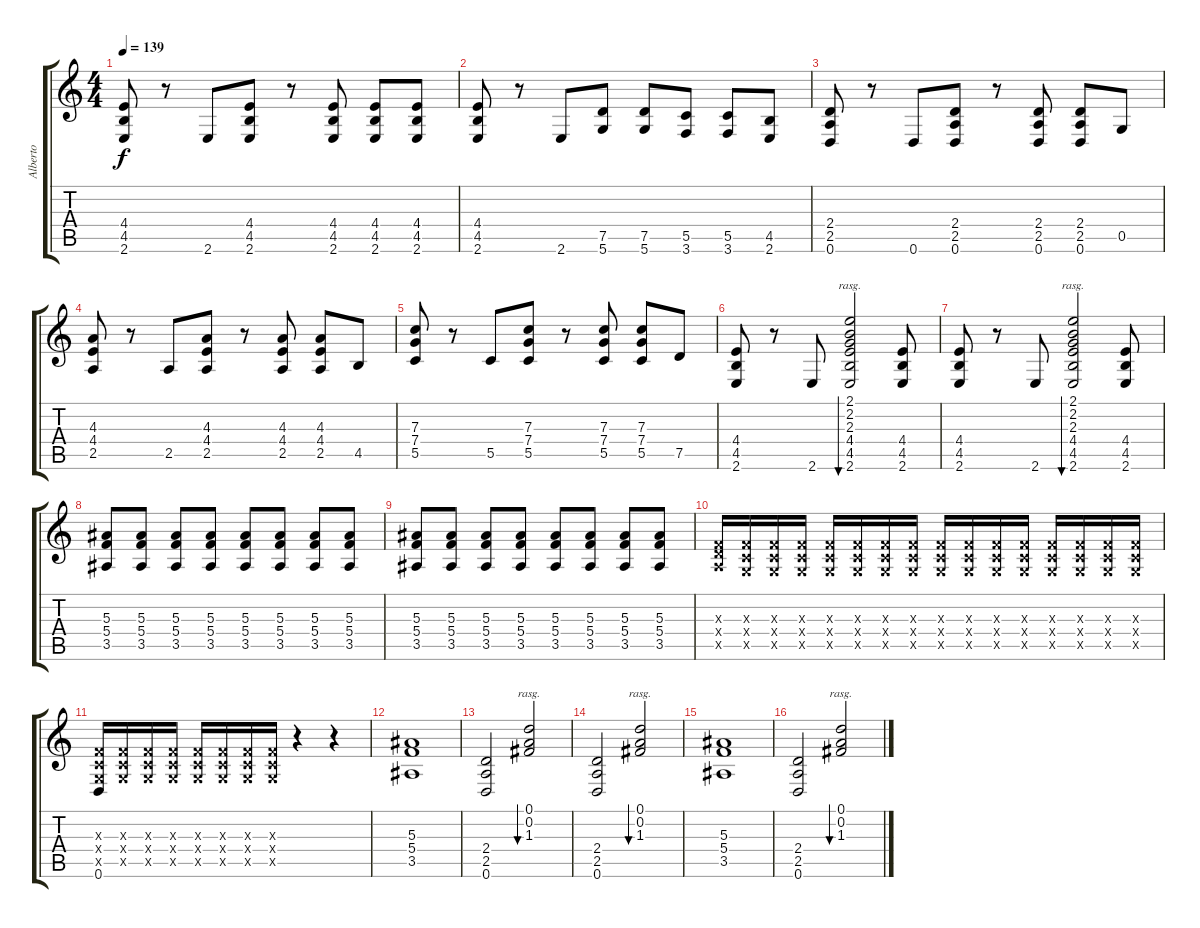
\track ("Alberto" "Alberto") {instrument distortionguitar}
\staff {score tabs}
\tuning (D4 A3 F3 C3 G2 D2) {hide}
\ts (4 4)
\tempo 139
\clef g2
\ks c
(4.4 4.5 2.6).8{dy f} r.8 2.6.8 (4.4 4.5 2.6).8 r.8 (4.4 4.5 2.6).8 (4.4 4.5 2.6).8 (4.4 4.5 2.6).8 |
(4.4 4.5 2.6).8 r.8 2.6.8 (7.5 5.6).8 (7.5 5.6).8 (5.5 3.6).8 (5.5 3.6).8 (4.5 2.6).8 |
(2.4 2.5 0.6).8{volume 13} r.8 0.6.8 (2.4 2.5 0.6).8 r.8 (2.4 2.5 0.6).8 (2.4 2.5 0.6).8 0.5.8 |
(4.3 4.4 2.5).8 r.8 2.5.8 (4.3 4.4 2.5).8 r.8 (4.3 4.4 2.5).8 (4.3 4.4 2.5).8 4.5.8 |
(7.3 7.4 5.5).8 r.8 5.5.8 (7.3 7.4 5.5).8 r.8 (7.3 7.4 5.5).8 (7.3 7.4 5.5).8 7.5.8 |
(4.4 4.5 2.6).8 r.8 2.6.8 (2.1 2.2 2.3 4.4 4.5 2.6).2{bu 30 rasg ii} (4.4 4.5 2.6).8 |
(4.4 4.5 2.6).8 r.8 2.6.8 (2.1 2.2 2.3 4.4 4.5 2.6).2{bu 30 rasg ii} (4.4 4.5 2.6).8 |
(5.3 5.4 3.5).8 (5.3 5.4 3.5).8 (5.3 5.4 3.5).8 (5.3 5.4 3.5).8 (5.3 5.4 3.5).8 (5.3 5.4 3.5).8 (5.3 5.4 3.5).8 (5.3 5.4 3.5).8 |
(5.3 5.4 3.5).8 (5.3 5.4 3.5).8 (5.3 5.4 3.5).8 (5.3 5.4 3.5).8 (5.3 5.4 3.5).8 (5.3 5.4 3.5).8 (5.3 5.4 3.5).8 (5.3 5.4 3.5).8 |
(0.3{x} 2.4{x} 2.5{x}).16 (0.3{x} 0.4{x} 0.5{x}).16 (0.3{x} 0.4{x} 0.5{x}).16 (0.3{x} 0.4{x} 0.5{x}).16 (0.3{x} 0.4{x} 0.5{x}).16 (0.3{x} 0.4{x} 0.5{x}).16 (0.3{x} 0.4{x} 0.5{x}).16 (0.3{x} 0.4{x} 0.5{x}).16 (0.3{x} 0.4{x} 0.5{x}).16 (0.3{x} 0.4{x} 0.5{x}).16 (0.3{x} 0.4{x} 0.5{x}).16 (0.3{x} 0.4{x} 0.5{x}).16 (0.3{x} 0.4{x} 0.5{x}).16 (0.3{x} 0.4{x} 0.5{x}).16 (0.3{x} 0.4{x} 0.5{x}).16 (0.3{x} 0.4{x} 0.5{x}).16 |
(0.3{x} 0.4{x} 0.5{x} 0.6).16{volume 9} (0.3{x} 0.4{x} 0.5{x}).16 (0.3{x} 0.4{x} 0.5{x}).16{volume 8} (0.3{x} 0.4{x} 0.5{x}).16 (0.3{x} 0.4{x} 0.5{x}).16{volume 7} (0.3{x} 0.4{x} 0.5{x}).16{volume 6} (0.3{x} 0.4{x} 0.5{x}).16{volume 5} (0.3{x} 0.4{x} 0.5{x}).16{volume 4} r.4{volume 11} r.4 |
(5.3 5.4 3.5).1 |
(2.4 2.5 0.6).2 (0.1 0.2 1.3).2{bu 30 rasg ii} |
(2.4 2.5 0.6).2 (0.1 0.2 1.3).2{bu 30 rasg ii} |
(5.3 5.4 3.5).1 |
(2.4 2.5 0.6).2 (0.1 0.2 1.3).2{bu 30 rasg ii}
